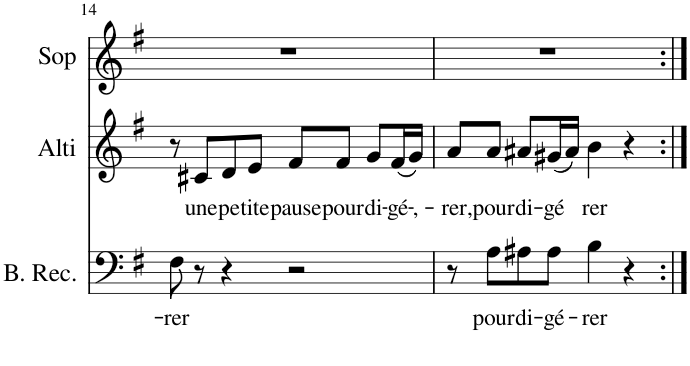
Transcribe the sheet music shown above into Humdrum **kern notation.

**kern	**text	**kern	**text	**kern
*part3	*part3	*part2	*part2	*part1
*staff3	*staff3	*staff2	*staff2	*staff1
*I"Bass	*	*I"Alti	*	*I"Sop
*	*	*I'Alti	*	*I'Sop
!!LO:PB:g=z
*clefF4	*	*clefG2	*	*clefG2
*	*	*Trd7c12	*	*Trd1c2
*k[f#]	*	*k[f#]	*	*k[f#]
*M4/4	*	*M4/4	*	*M4/4
*met(c)	*	*met(c)	*	*met(c)
=14	=14	=14	=14	=14
!	!LO:LY:b	!	!	!
8F#\	-rer	8r	.	1r
!	!	!	!LO:LY:b	!
8r	.	8c#X/L	une	.
!	!	!	!LO:LY:b	!
4r	.	8d/	pe-	.
!	!	!	!LO:LY:b	!
.	.	8e/J	-tite	.
!	!	!	!LO:LY:b	!
2r	.	8f#/L	pause	.
!	!	!	!LO:LY:b	!
.	.	8f#/J	pour	.
!	!	!	!LO:LY:b	!
.	.	8g/L	di-	.
!	!	!	!LO:LY:b	!
.	.	(16f#/L	-gé-	.
!	!	!	!LO:LY:b	!
.	.	16g/JJ)	-,-	.
=15	=15	=15	=15	=15
!	!	!	!LO:LY:b	!
8r	.	8a/L	-rer,	1r
!	!LO:LY:b	!	!LO:LY:b	!
8A\L	pour	8a/J	pour	.
!	!LO:LY:b	!	!LO:LY:b	!
8A#X\	di-	8a#X/L	di-	.
!	!LO:LY:b	!	!LO:LY:b	!
8A#\J	-gé-	(16g#X/L	-gé	.
.	.	16a#/JJ)	.	.
!	!LO:LY:b	!	!LO:LY:b	!
4B\	-rer	4b\	rer	.
4r	.	4r	.	.
=:|!	=:|!	=:|!	=:|!	=:|!
*-	*-	*-	*-	*-
